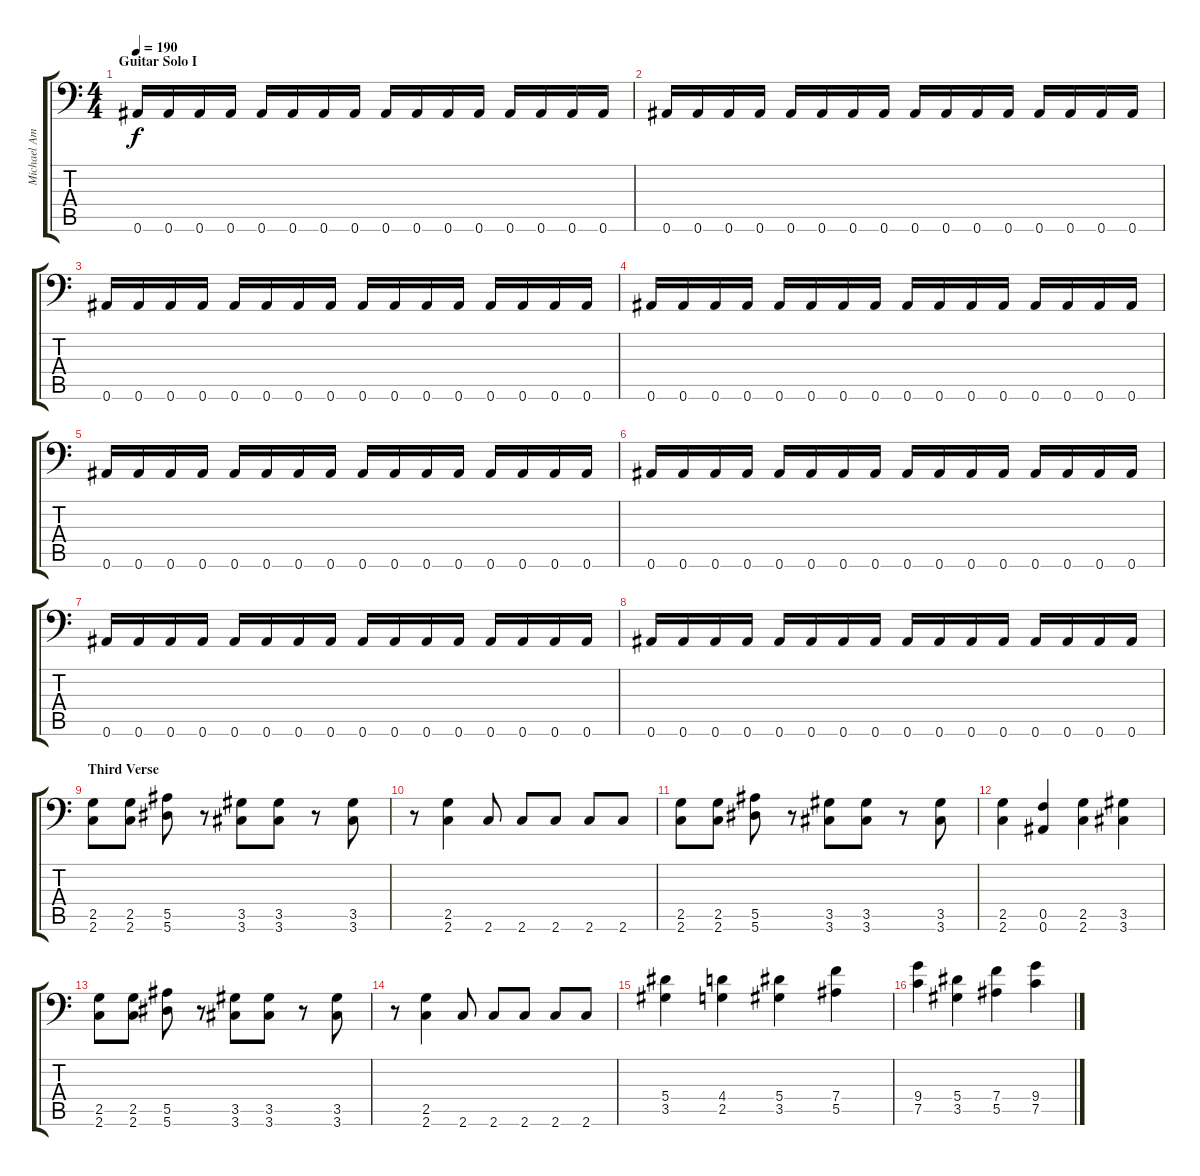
\track ("Michael Amott" "Michael Am") {instrument distortionguitar}
\staff {score tabs}
\tuning (C4 G3 Eb3 Bb2 F2 Bb1) {hide}
\ts (4 4)
\section ("" "Guitar Solo I")
\tempo 190
\clef f4
\ks c
0.6.16{dy f} 0.6.16 0.6.16 0.6.16 0.6.16 0.6.16 0.6.16 0.6.16 0.6.16 0.6.16 0.6.16 0.6.16 0.6.16 0.6.16 0.6.16 0.6.16 |
0.6.16 0.6.16 0.6.16 0.6.16 0.6.16 0.6.16 0.6.16 0.6.16 0.6.16 0.6.16 0.6.16 0.6.16 0.6.16 0.6.16 0.6.16 0.6.16 |
0.6.16 0.6.16 0.6.16 0.6.16 0.6.16 0.6.16 0.6.16 0.6.16 0.6.16 0.6.16 0.6.16 0.6.16 0.6.16 0.6.16 0.6.16 0.6.16 |
0.6.16 0.6.16 0.6.16 0.6.16 0.6.16 0.6.16 0.6.16 0.6.16 0.6.16 0.6.16 0.6.16 0.6.16 0.6.16 0.6.16 0.6.16 0.6.16 |
0.6.16 0.6.16 0.6.16 0.6.16 0.6.16 0.6.16 0.6.16 0.6.16 0.6.16 0.6.16 0.6.16 0.6.16 0.6.16 0.6.16 0.6.16 0.6.16 |
0.6.16 0.6.16 0.6.16 0.6.16 0.6.16 0.6.16 0.6.16 0.6.16 0.6.16 0.6.16 0.6.16 0.6.16 0.6.16 0.6.16 0.6.16 0.6.16 |
0.6.16 0.6.16 0.6.16 0.6.16 0.6.16 0.6.16 0.6.16 0.6.16 0.6.16 0.6.16 0.6.16 0.6.16 0.6.16 0.6.16 0.6.16 0.6.16 |
0.6.16 0.6.16 0.6.16 0.6.16 0.6.16 0.6.16 0.6.16 0.6.16 0.6.16 0.6.16 0.6.16 0.6.16 0.6.16 0.6.16 0.6.16 0.6.16 |
\section ("" "Third Verse")
(2.5 2.6).8 (2.5 2.6).8 (5.5 5.6).8 r.8 (3.5 3.6).8 (3.5 3.6).8 r.8 (3.5 3.6).8 |
r.8 (2.5 2.6).4 2.6.8 2.6.8 2.6.8 2.6.8 2.6.8 |
(2.5 2.6).8 (2.5 2.6).8 (5.5 5.6).8 r.8 (3.5 3.6).8 (3.5 3.6).8 r.8 (3.5 3.6).8 |
(2.5 2.6).4 (0.5 0.6).4 (2.5 2.6).4 (3.5 3.6).4 |
(2.5 2.6).8 (2.5 2.6).8 (5.5 5.6).8 r.8 (3.5 3.6).8 (3.5 3.6).8 r.8 (3.5 3.6).8 |
r.8 (2.5 2.6).4 2.6.8 2.6.8 2.6.8 2.6.8 2.6.8 |
(5.4 3.5).4 (4.4 2.5).4 (5.4 3.5).4 (7.4 5.5).4 |
(9.4 7.5).4 (5.4 3.5).4 (7.4 5.5).4 (9.4 7.5).4
